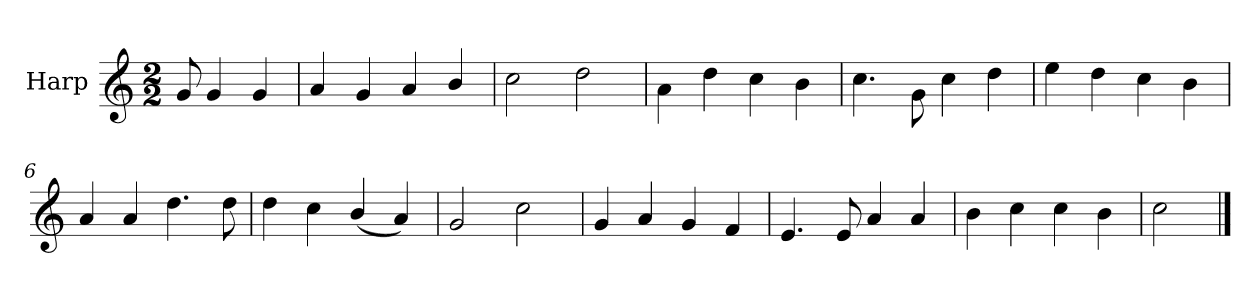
**kern
*part1
*staff1
*I"Harp
*I'Hrp.
*clefG2
*k[]
*M2/2
=
8g/
*MM144
4g/
4g/
=1
4a/
4g/
4a/
4b/
=2
2cc\
2dd\
=3
4a\
4dd\
4cc\
4b\
=4
4.cc\
8g\
4cc\
4dd\
=5
4ee\
4dd\
4cc\
4b\
=6
4a/
4a/
4.dd\
8dd\
=7
4dd\
4cc\
(<4b/
4a/)
=8
2g/
2cc\
!!LO:LB:g=z
=9
4g/
4a/
4g/
4f/
=10
4.e/
8e/
4a/
4a/
=11
4b\
4cc\
4cc\
4b\
=12
2cc\
==
*-
